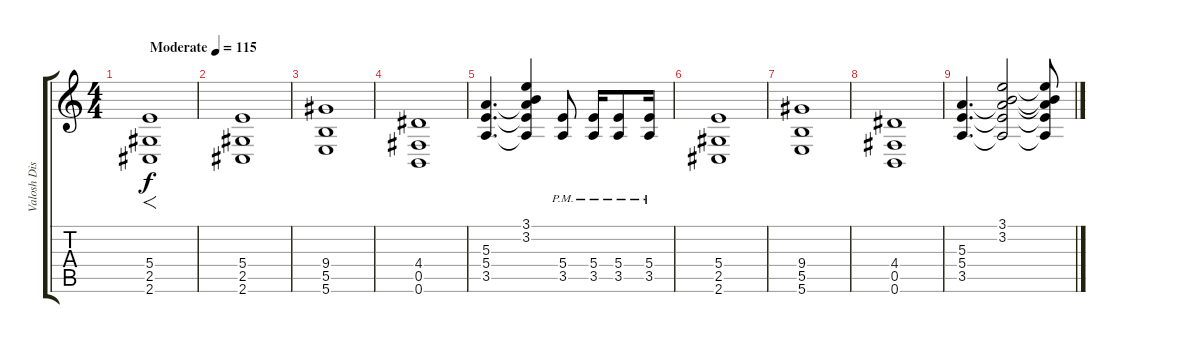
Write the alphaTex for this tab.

\track ("Valosh Dist" "Valosh Dis") {instrument distortionguitar}
\staff {score tabs}
\tuning (Db4 Ab3 E3 B2 Gb2 B1) {hide}
\ts (4 4)
\tempo (115 "Moderate")
\clef g2
\ks c
(5.4 2.5 2.6).1{f dy f instrument distortionguitar} |
(5.4 2.5 2.6).1 |
(9.4 5.5 5.6).1 |
(4.4 0.5 0.6).1 |
(5.3 5.4 3.5).4{d} (3.1 3.2 5.3{t} 5.4{t} 3.5{t}).4 (5.4{pm} 3.5{pm}).8 (5.4{pm} 3.5{pm}).16 (5.4{pm} 3.5{pm}).8 (5.4{pm} 3.5{pm}).16 |
(5.4 2.5 2.6).1 |
(9.4 5.5 5.6).1 |
(4.4 0.5 0.6).1 |
(5.3 5.4 3.5).4{d} (3.1 3.2 5.3{t} 5.4{t} 3.5{t}).2 (3.1{t} 3.2{t} 5.3{t} 5.4{t} 3.5{t}).8
